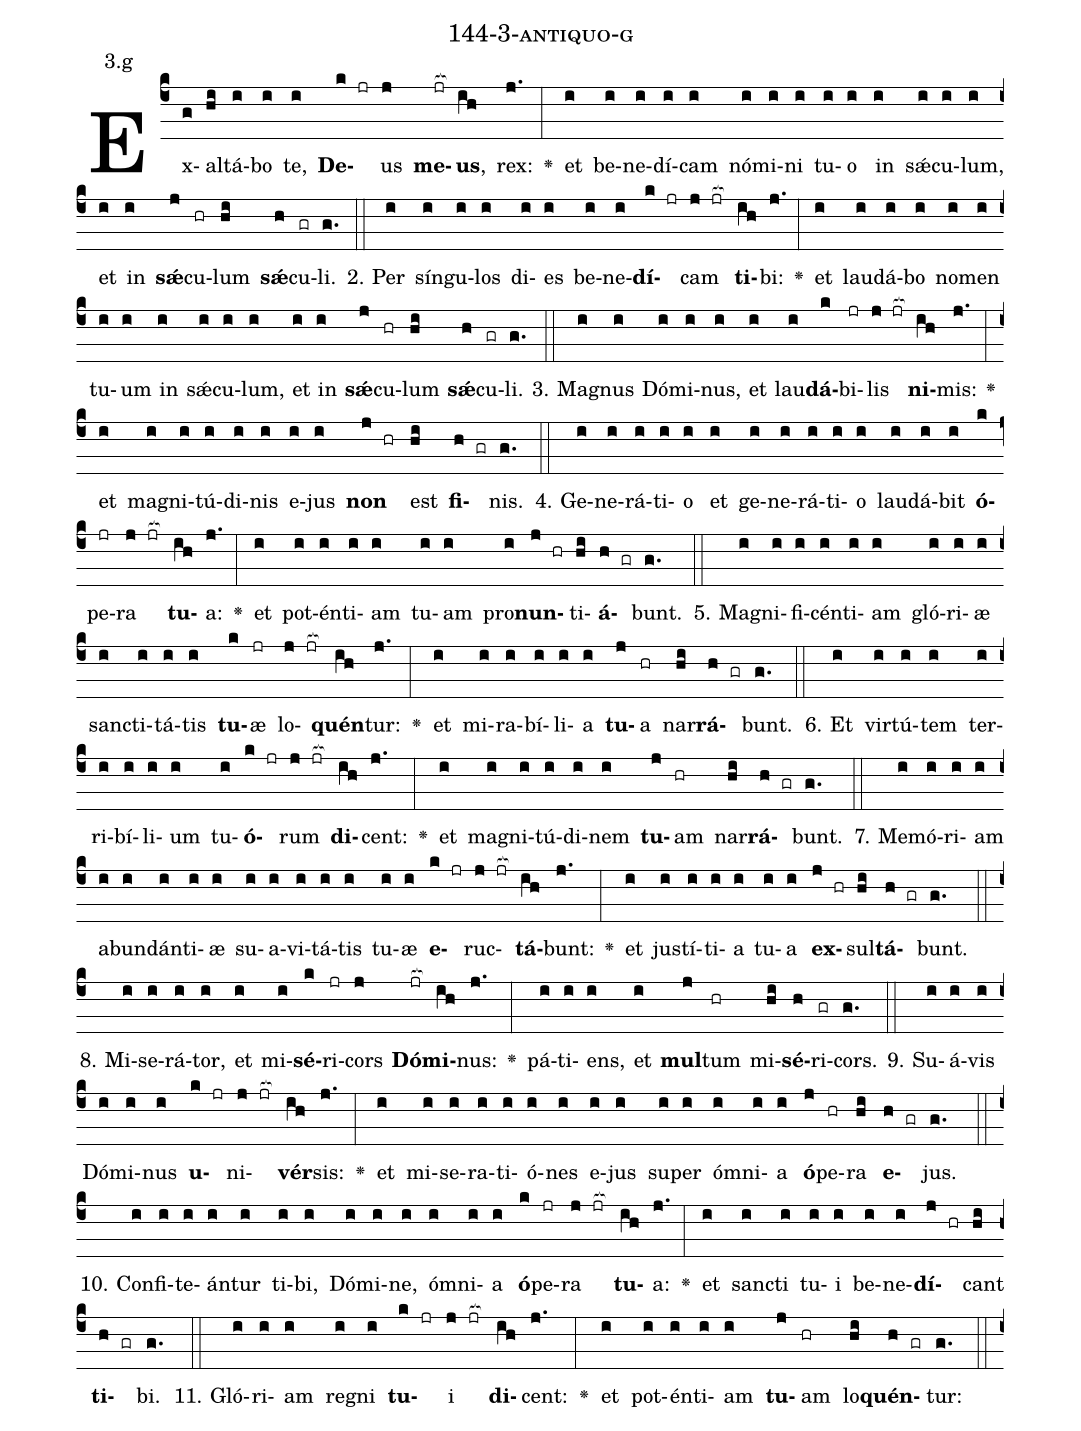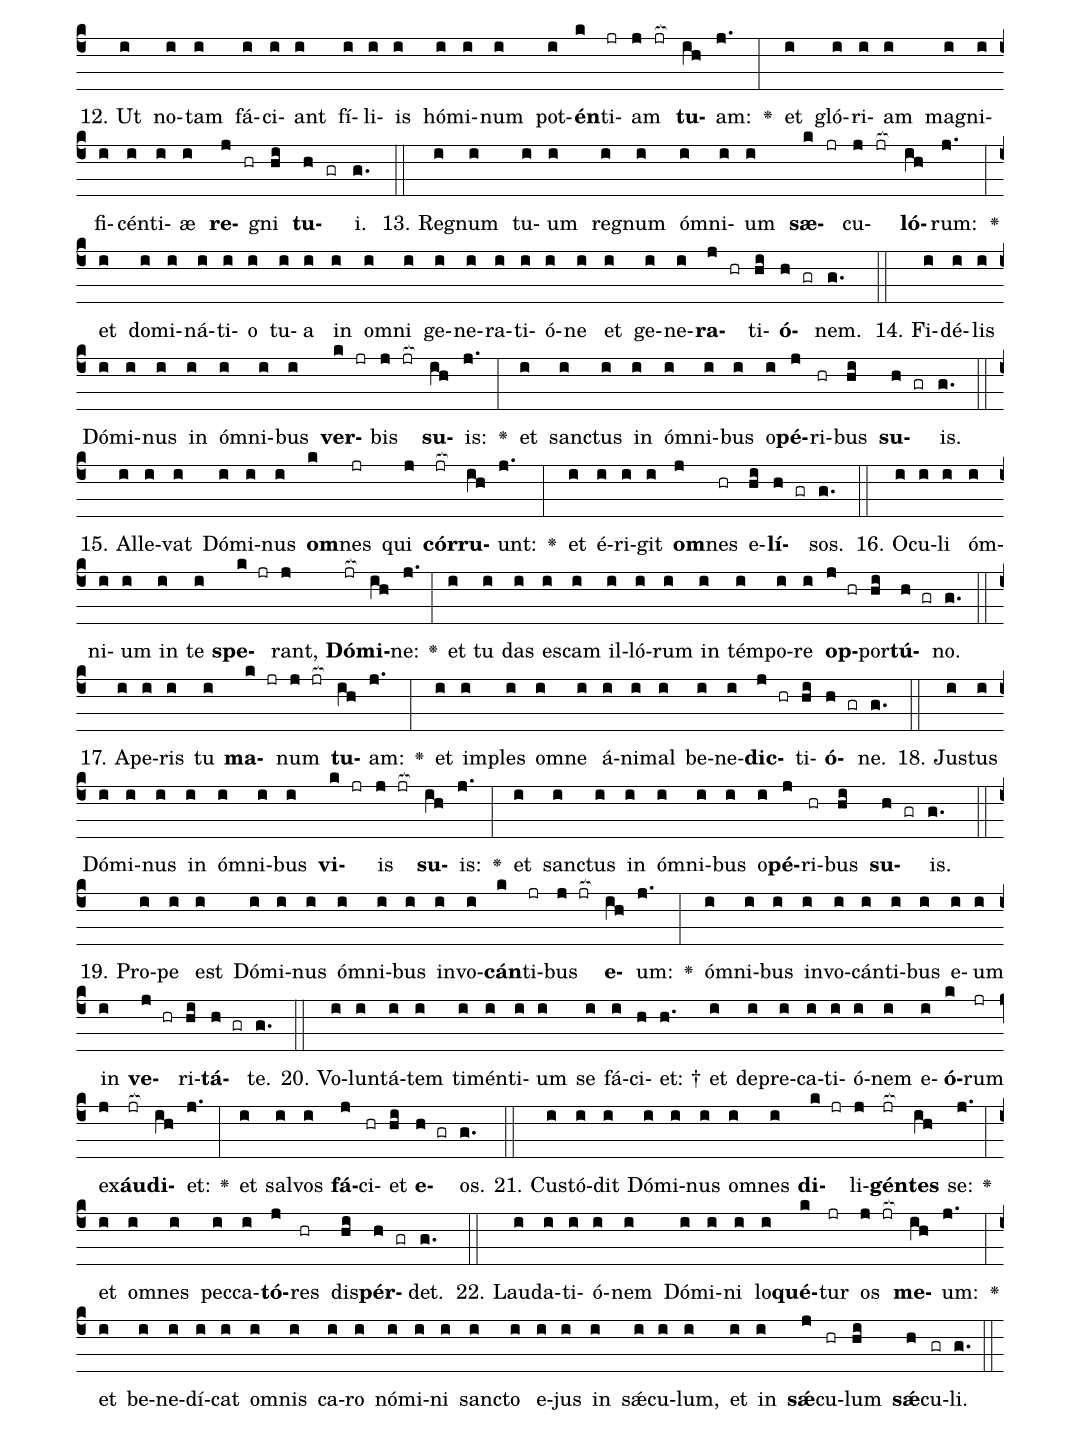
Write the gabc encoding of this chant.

name: 144-3-antiquo-g;
annotation: 3.g;
%%
(c4)Ex(g)al(hi)tá(i)bo(i) te,(i) <b>De</b>(k jr)us(j) <b>me</b>(jr[ocb:1{])<b>us</b>,(ih[ocb:0}]) rex:(j.) <v>\greheightstar</v>(:) et(i) be(i)ne(i)dí(i)cam(i) nó(i)mi(i)ni(i) tu(i)o(i) in(i) sǽ(i)cu(i)lum,(i) et(i) in(i) <b>sǽ</b>(j)cu(hr)lum(hi) <b>sǽ</b>(h)cu(gr)li.(g.) (::)
2. Per(i) sín(i)gu(i)los(i) di(i)es(i) be(i)ne(i)<b>dí</b>(k jr)cam(j jr[ocb:1{]) <b>ti</b>(ih[ocb:0}])bi:(j.) <v>\greheightstar</v>(:) et(i) lau(i)dá(i)bo(i) no(i)men(i) tu(i)um(i) in(i) sǽ(i)cu(i)lum,(i) et(i) in(i) <b>sǽ</b>(j)cu(hr)lum(hi) <b>sǽ</b>(h)cu(gr)li.(g.) (::)
3. Ma(i)gnus(i) Dó(i)mi(i)nus,(i) et(i) lau(i)<b>dá</b>(k)bi(jr)lis(j jr[ocb:1{]) <b>ni</b>(ih[ocb:0}])mis:(j.) <v>\greheightstar</v>(:) et(i) ma(i)gni(i)tú(i)di(i)nis(i) e(i)jus(i) <b>non</b>(j hr) est(hi) <b>fi</b>(h gr)nis.(g.) (::)
4. Ge(i)ne(i)rá(i)ti(i)o(i) et(i) ge(i)ne(i)rá(i)ti(i)o(i) lau(i)dá(i)bit(i) <b>ó</b>(k)pe(jr)ra(j jr[ocb:1{]) <b>tu</b>(ih[ocb:0}])a:(j.) <v>\greheightstar</v>(:) et(i) pot(i)én(i)ti(i)am(i) tu(i)am(i) pro(i)<b>nun</b>(j hr)ti(hi)<b>á</b>(h gr)bunt.(g.) (::)
5. Ma(i)gni(i)fi(i)cén(i)ti(i)am(i) gló(i)ri(i)æ(i) sanc(i)ti(i)tá(i)tis(i) <b>tu</b>(k)æ(jr) lo(j jr[ocb:1{])<b>quén</b>(ih[ocb:0}])tur:(j.) <v>\greheightstar</v>(:) et(i) mi(i)ra(i)bí(i)li(i)a(i) <b>tu</b>(j)a(hr) nar(hi)<b>rá</b>(h gr)bunt.(g.) (::)
6. Et(i) vir(i)tú(i)tem(i) ter(i)ri(i)bí(i)li(i)um(i) tu(i)<b>ó</b>(k jr)rum(j jr[ocb:1{]) <b>di</b>(ih[ocb:0}])cent:(j.) <v>\greheightstar</v>(:) et(i) ma(i)gni(i)tú(i)di(i)nem(i) <b>tu</b>(j)am(hr) nar(hi)<b>rá</b>(h gr)bunt.(g.) (::)
7. Me(i)mó(i)ri(i)am(i) ab(i)un(i)dán(i)ti(i)æ(i) su(i)a(i)vi(i)tá(i)tis(i) tu(i)æ(i) <b>e</b>(k jr)ruc(j jr[ocb:1{])<b>tá</b>(ih[ocb:0}])bunt:(j.) <v>\greheightstar</v>(:) et(i) jus(i)tí(i)ti(i)a(i) tu(i)a(i) <b>ex</b>(j hr)sul(hi)<b>tá</b>(h gr)bunt.(g.) (::)
8. Mi(i)se(i)rá(i)tor,(i) et(i) mi(i)<b>sé</b>(k)ri(jr)cors(j) <b>Dó</b>(jr[ocb:1{])<b>mi</b>(ih[ocb:0}])nus:(j.) <v>\greheightstar</v>(:) pá(i)ti(i)ens,(i) et(i) <b>mul</b>(j)tum(hr) mi(hi)<b>sé</b>(h)ri(gr)cors.(g.) (::)
9. Su(i)á(i)vis(i) Dó(i)mi(i)nus(i) <b>u</b>(k jr)ni(j jr[ocb:1{])<b>vér</b>(ih[ocb:0}])sis:(j.) <v>\greheightstar</v>(:) et(i) mi(i)se(i)ra(i)ti(i)ó(i)nes(i) e(i)jus(i) su(i)per(i) óm(i)ni(i)a(i) <b>ó</b>(j)pe(hr)ra(hi) <b>e</b>(h gr)jus.(g.) (::)
10. Con(i)fi(i)te(i)án(i)tur(i) ti(i)bi,(i) Dó(i)mi(i)ne,(i) óm(i)ni(i)a(i) <b>ó</b>(k)pe(jr)ra(j jr[ocb:1{]) <b>tu</b>(ih[ocb:0}])a:(j.) <v>\greheightstar</v>(:) et(i) sanc(i)ti(i) tu(i)i(i) be(i)ne(i)<b>dí</b>(j hr)cant(hi) <b>ti</b>(h gr)bi.(g.) (::)
11. Gló(i)ri(i)am(i) re(i)gni(i) <b>tu</b>(k jr)i(j jr[ocb:1{]) <b>di</b>(ih[ocb:0}])cent:(j.) <v>\greheightstar</v>(:) et(i) pot(i)én(i)ti(i)am(i) <b>tu</b>(j)am(hr) lo(hi)<b>quén</b>(h gr)tur:(g.) (::)
12. Ut(i) no(i)tam(i) fá(i)ci(i)ant(i) fí(i)li(i)is(i) hó(i)mi(i)num(i) pot(i)<b>én</b>(k)ti(jr)am(j jr[ocb:1{]) <b>tu</b>(ih[ocb:0}])am:(j.) <v>\greheightstar</v>(:) et(i) gló(i)ri(i)am(i) ma(i)gni(i)fi(i)cén(i)ti(i)æ(i) <b>re</b>(j hr)gni(hi) <b>tu</b>(h gr)i.(g.) (::)
13. Re(i)gnum(i) tu(i)um(i) re(i)gnum(i) óm(i)ni(i)um(i) <b>sæ</b>(k jr)cu(j jr[ocb:1{])<b>ló</b>(ih[ocb:0}])rum:(j.) <v>\greheightstar</v>(:) et(i) do(i)mi(i)ná(i)ti(i)o(i) tu(i)a(i) in(i) om(i)ni(i) ge(i)ne(i)ra(i)ti(i)ó(i)ne(i) et(i) ge(i)ne(i)<b>ra</b>(j hr)ti(hi)<b>ó</b>(h gr)nem.(g.) (::)
14. Fi(i)dé(i)lis(i) Dó(i)mi(i)nus(i) in(i) óm(i)ni(i)bus(i) <b>ver</b>(k jr)bis(j jr[ocb:1{]) <b>su</b>(ih[ocb:0}])is:(j.) <v>\greheightstar</v>(:) et(i) sanc(i)tus(i) in(i) óm(i)ni(i)bus(i) o(i)<b>pé</b>(j)ri(hr)bus(hi) <b>su</b>(h gr)is.(g.) (::)
15. Al(i)le(i)vat(i) Dó(i)mi(i)nus(i) <b>om</b>(k)nes(jr) qui(j) <b>cór</b>(jr[ocb:1{])<b>ru</b>(ih[ocb:0}])unt:(j.) <v>\greheightstar</v>(:) et(i) é(i)ri(i)git(i) <b>om</b>(j)nes(hr) e(hi)<b>lí</b>(h gr)sos.(g.) (::)
16. O(i)cu(i)li(i) óm(i)ni(i)um(i) in(i) te(i) <b>spe</b>(k jr)rant,(j) <b>Dó</b>(jr[ocb:1{])<b>mi</b>(ih[ocb:0}])ne:(j.) <v>\greheightstar</v>(:) et(i) tu(i) das(i) es(i)cam(i) il(i)ló(i)rum(i) in(i) tém(i)po(i)re(i) <b>op</b>(j hr)por(hi)<b>tú</b>(h gr)no.(g.) (::)
17. A(i)pe(i)ris(i) tu(i) <b>ma</b>(k jr)num(j jr[ocb:1{]) <b>tu</b>(ih[ocb:0}])am:(j.) <v>\greheightstar</v>(:) et(i) im(i)ples(i) om(i)ne(i) á(i)ni(i)mal(i) be(i)ne(i)<b>dic</b>(j hr)ti(hi)<b>ó</b>(h gr)ne.(g.) (::)
18. Jus(i)tus(i) Dó(i)mi(i)nus(i) in(i) óm(i)ni(i)bus(i) <b>vi</b>(k jr)is(j jr[ocb:1{]) <b>su</b>(ih[ocb:0}])is:(j.) <v>\greheightstar</v>(:) et(i) sanc(i)tus(i) in(i) óm(i)ni(i)bus(i) o(i)<b>pé</b>(j)ri(hr)bus(hi) <b>su</b>(h gr)is.(g.) (::)
19. Pro(i)pe(i) est(i) Dó(i)mi(i)nus(i) óm(i)ni(i)bus(i) in(i)vo(i)<b>cán</b>(k)ti(jr)bus(j jr[ocb:1{]) <b>e</b>(ih[ocb:0}])um:(j.) <v>\greheightstar</v>(:) óm(i)ni(i)bus(i) in(i)vo(i)cán(i)ti(i)bus(i) e(i)um(i) in(i) <b>ve</b>(j hr)ri(hi)<b>tá</b>(h gr)te.(g.) (::)
20. Vo(i)lun(i)tá(i)tem(i) ti(i)mén(i)ti(i)um(i) se(i) fá(i)ci(h)et: †(h.) et(i) de(i)pre(i)ca(i)ti(i)ó(i)nem(i) e(i)<b>ó</b>(k)rum(jr) ex(j)<b>áu</b>(jr[ocb:1{])<b>di</b>(ih[ocb:0}])et:(j.) <v>\greheightstar</v>(:) et(i) sal(i)vos(i) <b>fá</b>(j)ci(hr)et(hi) <b>e</b>(h gr)os.(g.) (::)
21. Cus(i)tó(i)dit(i) Dó(i)mi(i)nus(i) om(i)nes(i) <b>di</b>(k jr)li(j)<b>gén</b>(jr[ocb:1{])<b>tes</b>(ih[ocb:0}]) se:(j.) <v>\greheightstar</v>(:) et(i) om(i)nes(i) pec(i)ca(i)<b>tó</b>(j)res(hr) dis(hi)<b>pér</b>(h gr)det.(g.) (::)
22. Lau(i)da(i)ti(i)ó(i)nem(i) Dó(i)mi(i)ni(i) lo(i)<b>qué</b>(k)tur(jr) os(j jr[ocb:1{]) <b>me</b>(ih[ocb:0}])um:(j.) <v>\greheightstar</v>(:) et(i) be(i)ne(i)dí(i)cat(i) om(i)nis(i) ca(i)ro(i) nó(i)mi(i)ni(i) sanc(i)to(i) e(i)jus(i) in(i) sǽ(i)cu(i)lum,(i) et(i) in(i) <b>sǽ</b>(j)cu(hr)lum(hi) <b>sǽ</b>(h)cu(gr)li.(g.) (::)
